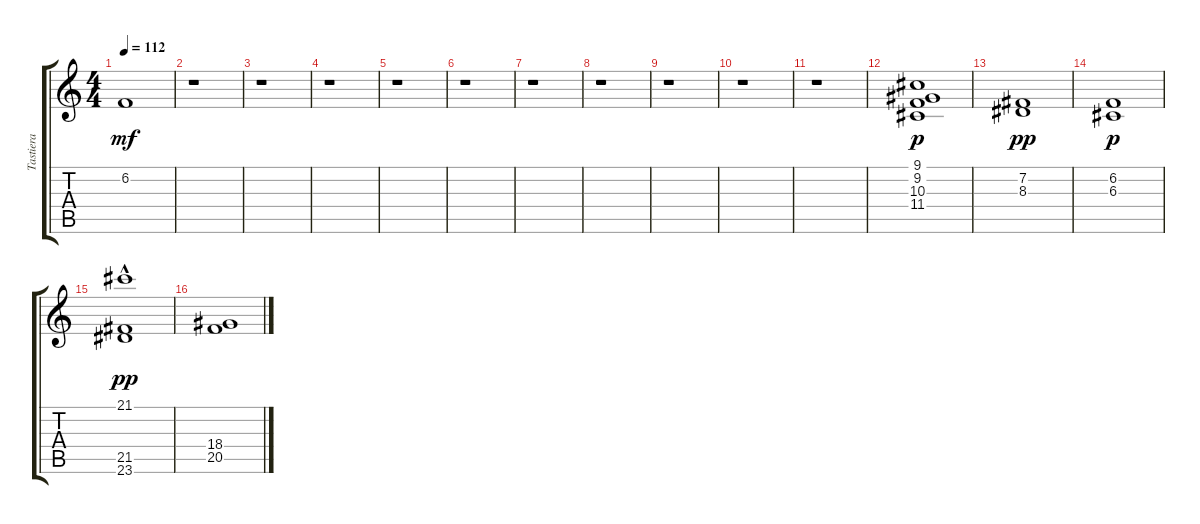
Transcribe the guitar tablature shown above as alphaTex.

\track ("Tastiera" "Tastiera") {instrument stringensemble2}
\staff {score tabs}
\tuning (E4 B3 G3 D3 A2 E2) {hide}
\ts (4 4)
\tempo 112
\clef g2
\ks c
6.2.1{dy mf} |
r.1 |
r.1 |
r.1 |
r.1 |
r.1 |
r.1 |
r.1 |
r.1 |
r.1 |
r.1 |
(9.1 9.2 10.3 11.4).1{dy p} |
(7.2 8.3).1{dy pp} |
(6.2 6.3).1{dy p} |
(21.1{hac} 21.5 23.6).1{dy pp} |
(18.4 20.5).1
